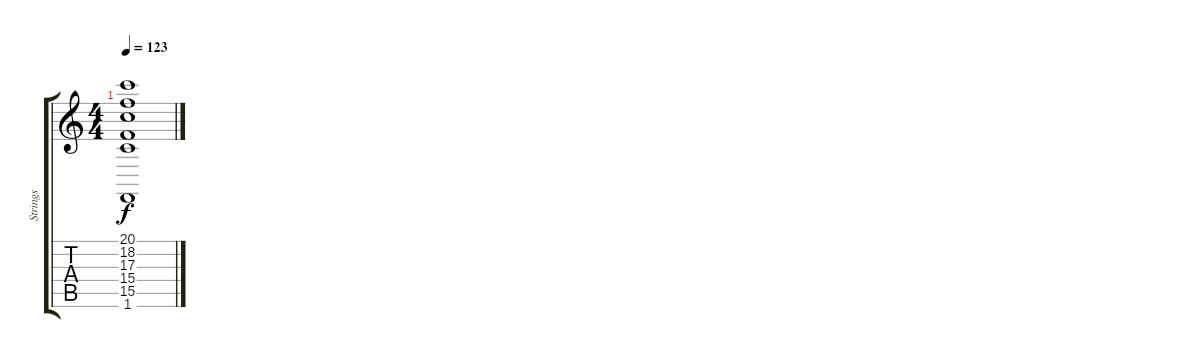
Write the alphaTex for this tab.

\track ("Strings" "Strings") {instrument stringensemble1}
\staff {score tabs}
\tuning (E4 B3 G3 D3 A2 E2) {hide}
\ts (4 4)
\tempo 123
\clef g2
\ks c
(20.1{t} 18.2{t} 17.3{t} 15.4{t} 15.5{t} 1.6{t}).1{dy f}
